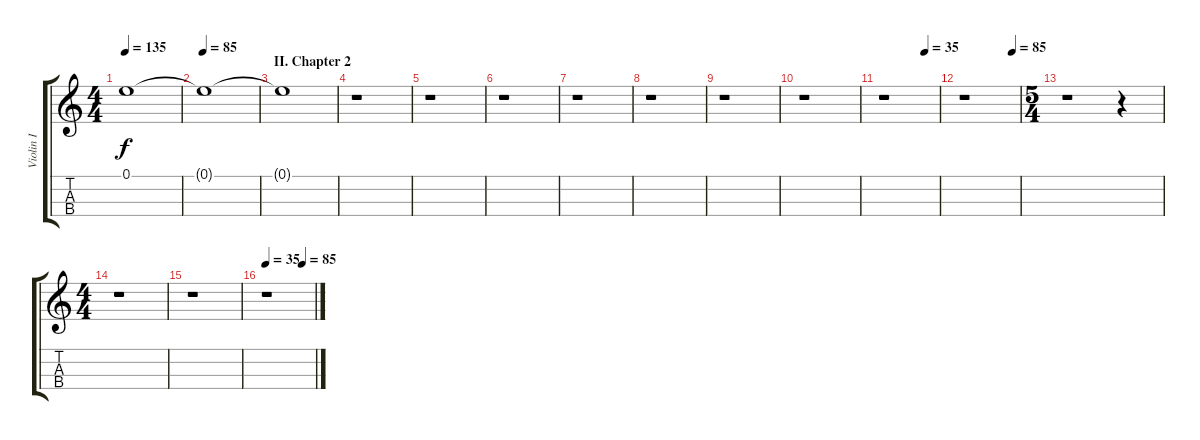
\track ("Violin I" "Violin I") {instrument violin}
\staff {score tabs}
\tuning (E5 A4 D4 G3) {hide}
\ts (4 4)
\tempo 135
\clef g2
\ks c
0.1{t}.1{dy f} |
\tempo 85
0.1{t}.1 |
\section ("" "II. Chapter 2")
0.1{t}.1{volume 0} |
r.1 |
r.1 |
r.1 |
r.1 |
r.1 |
r.1 |
r.1 |
\tempo (35 0.75)
r.1 |
\tempo (85 0.875)
r.1 |
\ts (5 4)
r.1 r.4 |
\ts (4 4)
r.1 |
r.1 |
\tempo 35
\tempo (85 0.75)
r.1
